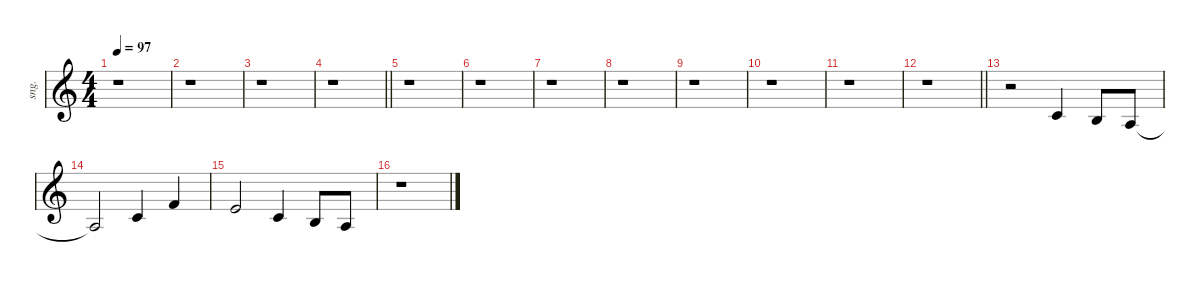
\defaultSystemsLayout 4
\hideDynamics
\bracketExtendMode nobrackets
\track ("Singer" "sng.") {instrument lead6voice}
\staff {score}
\tuning (E4 B3 G3 D3 A2 E2)
\ts (4 4)
\tempo 97
\clef g2
\ks c
r.1{dy mf instrument lead6voice beam Down} |
r.1{beam Down} |
r.1{beam Down} |
\barLineRight lightlight
r.1{beam Down} |
r.1{beam Down} |
r.1{beam Down} |
r.1{beam Down} |
r.1{beam Down} |
r.1{beam Down} |
r.1{beam Down} |
r.1{beam Down} |
\barLineRight lightlight
r.1{beam Down} |
r.2{beam Down} 1.2.4{beam Up} 0.2.8{beam Up} 2.3.8{beam Up} |
2.3{t}.2{beam Up} 1.2.4{beam Up} 1.1.4{beam Up} |
0.1.2{beam Up} 1.2.4{beam Up} 0.2.8{beam Up} 2.3.8{beam Up} |
r.1{beam Down}
